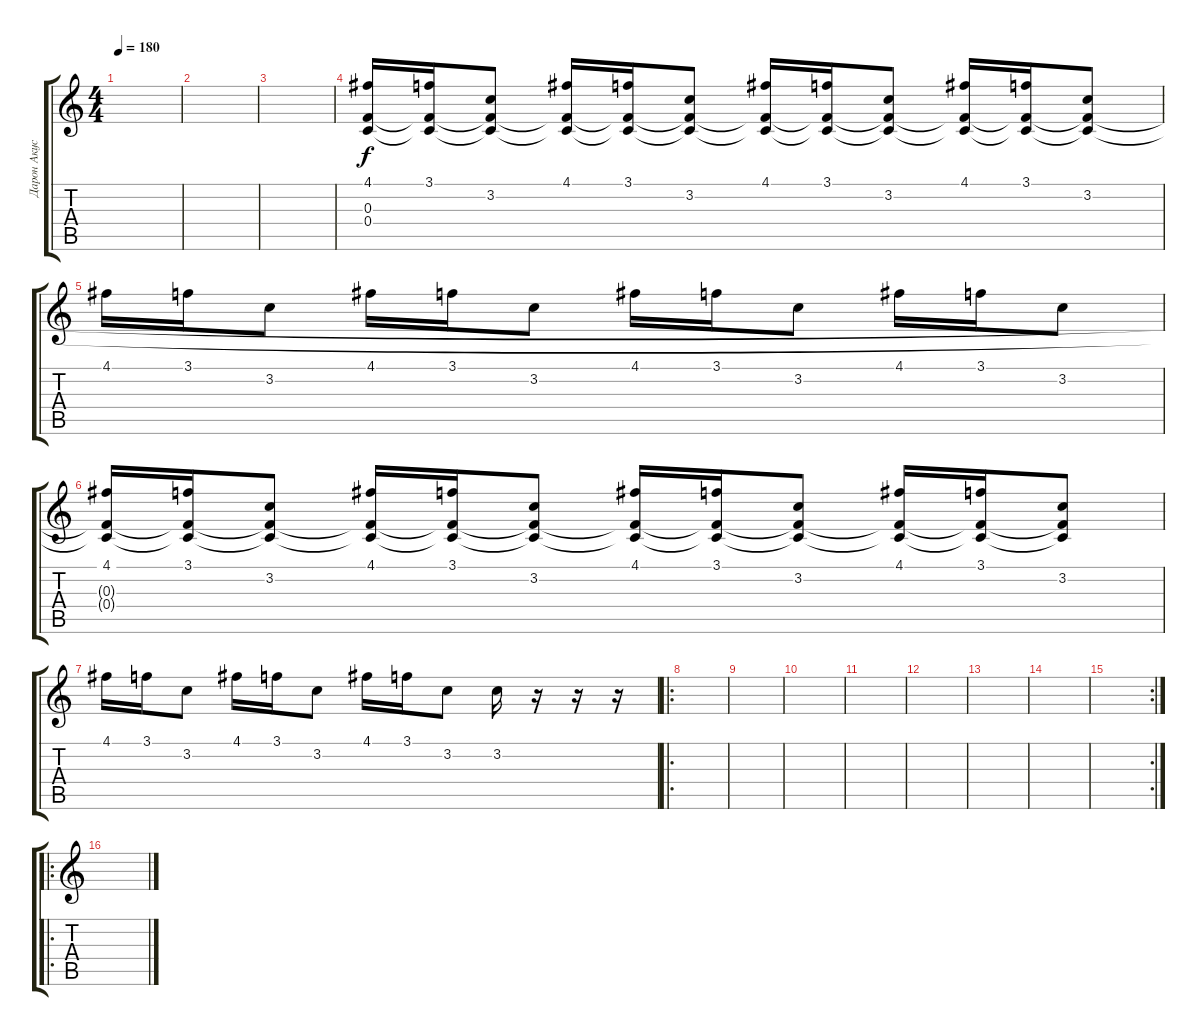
\track ("Дарон Акустика" "Дарон Акус") {instrument electricguitarclean}
\staff {score tabs}
\tuning (D4 A3 F3 C3 G2 C2) {hide}
\ts (4 4)
\tempo 180
\clef g2
\ks c
|
|
|
(4.1 0.3 0.4).16 (3.1 0.3{t} 0.4{t}).16 (3.2 0.3{t} 0.4{t}).8 (4.1 0.3{t} 0.4{t}).16 (3.1 0.3{t} 0.4{t}).16 (3.2 0.3{t} 0.4{t}).8 (4.1 0.3{t} 0.4{t}).16 (3.1 0.3{t} 0.4{t}).16 (3.2 0.3{t} 0.4{t}).8 (4.1 0.3{t} 0.4{t}).16 (3.1 0.3{t} 0.4{t}).16 (3.2 0.3{t} 0.4{t}).8 |
4.1.16 3.1.16 3.2.8 4.1.16 3.1.16 3.2.8 4.1.16 3.1.16 3.2.8 4.1.16 3.1.16 3.2.8 |
(4.1 0.3{t} 0.4{t}).16 (3.1 0.3{t} 0.4{t}).16 (3.2 0.3{t} 0.4{t}).8 (4.1 0.3{t} 0.4{t}).16 (3.1 0.3{t} 0.4{t}).16 (3.2 0.3{t} 0.4{t}).8 (4.1 0.3{t} 0.4{t}).16 (3.1 0.3{t} 0.4{t}).16 (3.2 0.3{t} 0.4{t}).8 (4.1 0.3{t} 0.4{t}).16 (3.1 0.3{t} 0.4{t}).16 (3.2 0.3{t} 0.4{t}).8 |
4.1.16 3.1.16 3.2.8 4.1.16 3.1.16 3.2.8 4.1.16 3.1.16 3.2.8 3.2.16 r.16 r.16 r.16 |
\ro
|
|
|
|
|
|
|
\rc 2
|
\ro
